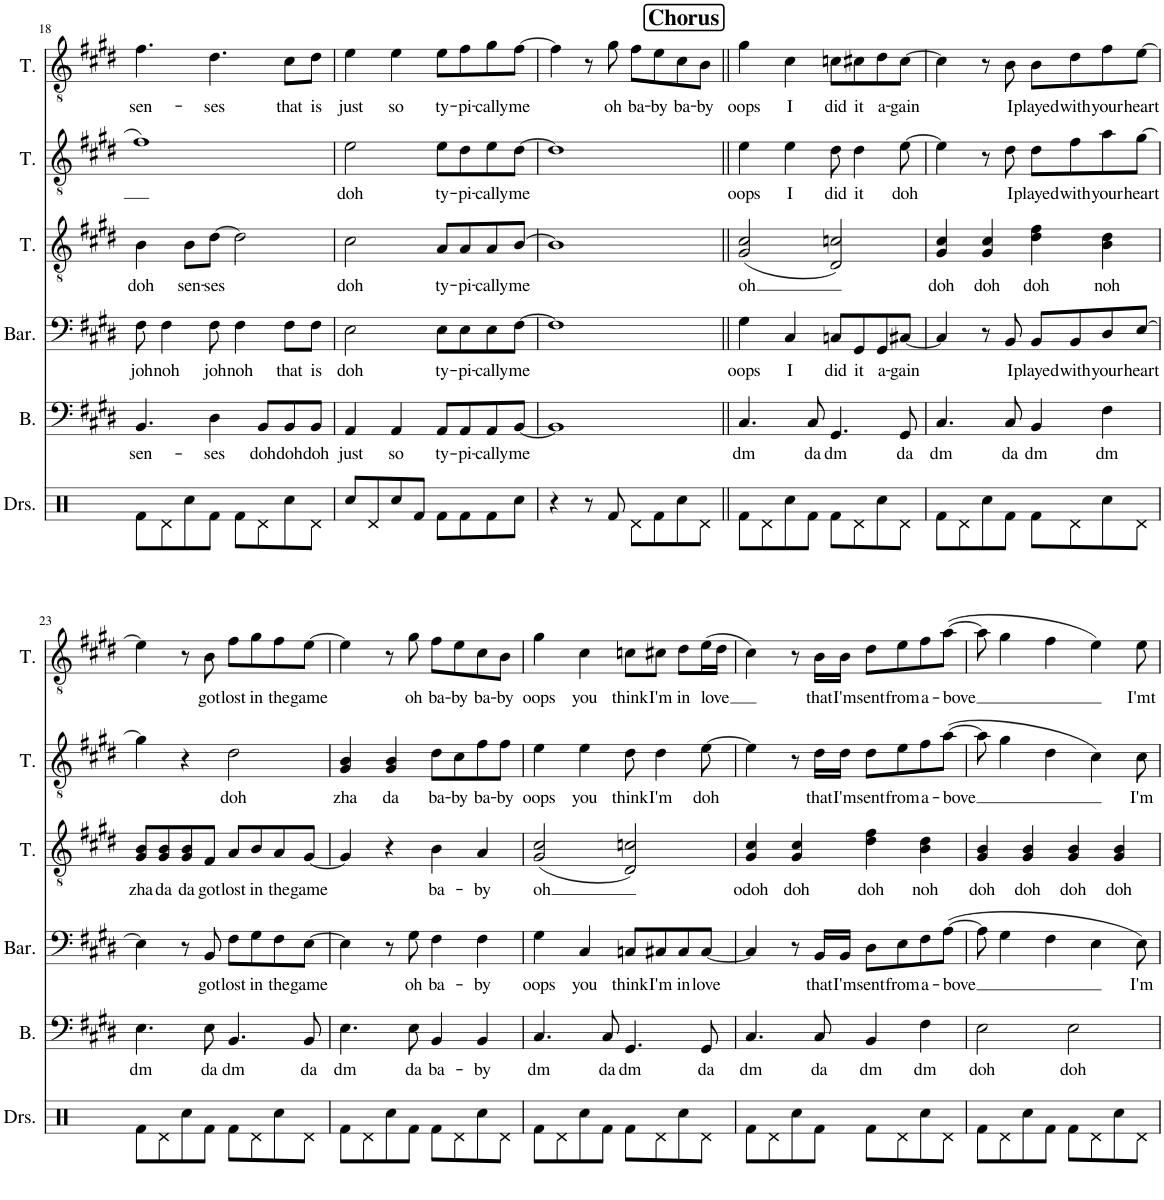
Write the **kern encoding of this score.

**kern	**kern	**text	**kern	**text	**kern	**text	**kern	**text	**kern	**text
*part6	*part5	*part5	*part4	*part4	*part3	*part3	*part2	*part2	*part1	*part1
*staff6	*staff5	*staff5	*staff4	*staff4	*staff3	*staff3	*staff2	*staff2	*staff1	*staff1
*I"Drumset	*I"Bass	*	*I"Baritone	*	*I"Tenor	*	*I"Tenor	*	*I"Tenor	*
*I'Drs.	*I'B.	*	*I'Bar.	*	*I'T.	*	*I'T.	*	*I'T.	*
!!LO:PB:g=z
*clefX	*clefF4	*	*clefF4	*	*clefGv2	*	*clefGv2	*	*clefGv2	*
*k[]	*k[f#c#g#d#]	*	*k[f#c#g#d#]	*	*k[f#c#g#d#]	*	*k[f#c#g#d#]	*	*k[f#c#g#d#]	*
*M4/4	*M4/4	*	*M4/4	*	*M4/4	*	*M4/4	*	*M4/4	*
=18	=18	=18	=18	=18	=18	=18	=18	=18	=18	=18
!	!	!LO:LY:b	!	!LO:LY:b	!	!LO:LY:b	!	!	!	!LO:LY:b
8Rf\L	4.BB/	sen-	8F#\	joh	4B\	doh	1f#	.	4.f#\	sen-
!	!	!	!	!LO:LY:b	!	!	!	!	!	!
8Rd\	.	.	4F#\	noh	.	.	.	.	.	.
!	!	!	!	!	!	!LO:LY:b	!	!	!	!
8Rcc\	.	.	.	.	8B\L	sen-	.	.	.	.
!	!	!LO:LY:b	!	!LO:LY:b	!	!LO:LY:b	!	!	!	!LO:LY:b
8Rf\J	4D#\	-ses	8F#\	joh	[8d#\J	-ses	.	.	4.d#\	-ses
!	!	!	!	!LO:LY:b	!	!	!	!	!	!
8Rf\L	.	.	4F#\	noh	2d#\]	.	.	.	.	.
!	!	!LO:LY:b	!	!	!	!	!	!	!	!
8Rd\	8BB/L	doh	.	.	.	.	.	.	.	.
!	!	!LO:LY:b	!	!LO:LY:b	!	!	!	!	!	!LO:LY:b
8Rcc\	8BB/	doh	8F#\L	that	.	.	.	.	8c#\L	that
!	!	!LO:LY:b	!	!LO:LY:b	!	!	!	!	!	!LO:LY:b
8Rd\J	8BB/J	doh	8F#\J	is	.	.	.	.	8d#\J	is
=19	=19	=19	=19	=19	=19	=19	=19	=19	=19	=19
!	!	!LO:LY:b	!	!LO:LY:b	!	!LO:LY:b	!	!LO:LY:b	!	!LO:LY:b
8Rcc/L	4AA/	just	2E\	doh	2c#\	doh	2e\	doh	4e\	just
8Rd/	.	.	.	.	.	.	.	.	.	.
!	!	!LO:LY:b	!	!	!	!	!	!	!	!LO:LY:b
8Rcc/	4AA/	so	.	.	.	.	.	.	4e\	so
8Rf/J	.	.	.	.	.	.	.	.	.	.
!	!	!LO:LY:b	!	!LO:LY:b	!	!LO:LY:b	!	!LO:LY:b	!	!LO:LY:b
8Rf\L	8AA/L	ty-	8E\L	ty-	8A/L	ty-	8e\L	ty-	8e\L	ty-
!	!	!LO:LY:b	!	!LO:LY:b	!	!LO:LY:b	!	!LO:LY:b	!	!LO:LY:b
8Rf\	8AA/	-pi-	8E\	-pi-	8A/	-pi-	8d#\	-pi-	8f#\	-pi-
!	!	!LO:LY:b	!	!LO:LY:b	!	!LO:LY:b	!	!LO:LY:b	!	!LO:LY:b
8Rf\	8AA/	-cally	8E\	-cally	8A/	-cally	8e\	-cally	8g#\	-cally
!	!	!LO:LY:b	!	!LO:LY:b	!	!LO:LY:b	!	!LO:LY:b	!	!LO:LY:b
8Rcc\J	[8BB/J	me	[8F#\J	me	[8B/J	me	[8d#\J	me	[8f#\J	me
=20	=20	=20	=20	=20	=20	=20	=20	=20	=20	=20
4r	1BB]	.	1F#]	.	1B]	.	1d#]	.	4f#\]	.
8r	.	.	.	.	.	.	.	.	8r	.
!	!	!	!	!	!	!	!	!	!	!LO:LY:b
8Rf/	.	.	.	.	.	.	.	.	8g#\	oh
!	!	!	!	!	!	!	!	!	!	!LO:LY:b
8Rd\L	.	.	.	.	.	.	.	.	8f#\L	ba-
!	!	!	!	!	!	!	!	!	!	!LO:LY:b
8Rf\	.	.	.	.	.	.	.	.	8e\	-by
!	!	!	!	!	!	!	!	!	!	!LO:LY:b
8Rcc\	.	.	.	.	.	.	.	.	8c#\	ba-
!	!	!	!	!	!	!	!	!	!	!LO:LY:b
8Rd\J	.	.	.	.	.	.	.	.	8B\J	-by
!!LO:REH:place=s1:a:B:cj:fs=14:t=Chorus
=21||	=21||	=21||	=21||	=21||	=21||	=21||	=21||	=21||	=21||	=21||
!	!	!LO:LY:b	!	!LO:LY:b	!	!LO:LY:b	!	!LO:LY:b	!	!LO:LY:b
8Rf\L	4.C#/	dm	4G#\	oops	(2G#/ 2c#/	oh	4e\	oops	4g#\	oops
8Rd\	.	.	.	.	.	.	.	.	.	.
!	!	!	!	!LO:LY:b	!	!	!	!LO:LY:b	!	!LO:LY:b
8Rcc\	.	.	4C#/	I	.	.	4e\	I	4c#\	I
!	!	!LO:LY:b	!	!	!	!	!	!	!	!
8Rf\J	8C#/	da	.	.	.	.	.	.	.	.
!	!	!LO:LY:b	!	!LO:LY:b	!	!	!	!LO:LY:b	!	!LO:LY:b
8Rf\L	4.GG#/	dm	8Cn/L	did	2D#/ 2cn/)	.	8d#\	did	8cn\L	did
!	!	!	!	!LO:LY:b	!	!	!	!LO:LY:b	!	!LO:LY:b
8Rd\	.	.	8GG#/	it	.	.	4d#\	it	8c#X\	it
!	!	!	!	!LO:LY:b	!	!	!	!	!	!LO:LY:b
8Rcc\	.	.	8GG#/	a-	.	.	.	.	8d#\	a-
!	!	!LO:LY:b	!	!LO:LY:b	!	!	!	!LO:LY:b	!	!LO:LY:b
8Rd\J	8GG#/	da	[8C#X/J	-gain	.	.	[8e\	doh	[8c#\J	-gain
=22	=22	=22	=22	=22	=22	=22	=22	=22	=22	=22
!	!	!LO:LY:b	!	!	!	!LO:LY:b	!	!	!	!
8Rf\L	4.C#/	dm	4C#/]	.	4G#/ 4c#/	doh	4e\]	.	4c#\]	.
8Rd\	.	.	.	.	.	.	.	.	.	.
!	!	!	!	!	!	!LO:LY:b	!	!	!	!
8Rcc\	.	.	8r	.	4G#/ 4c#/	doh	8r	.	8r	.
!	!	!LO:LY:b	!	!LO:LY:b	!	!	!	!LO:LY:b	!	!LO:LY:b
8Rf\J	8C#/	da	8BB/	I	.	.	8d#\	I	8B\	I
!	!	!LO:LY:b	!	!LO:LY:b	!	!LO:LY:b	!	!LO:LY:b	!	!LO:LY:b
8Rf\L	4BB/	dm	8BB/L	played	4d#\ 4f#\	doh	8d#\L	played	8B\L	played
!	!	!	!	!LO:LY:b	!	!	!	!LO:LY:b	!	!LO:LY:b
8Rd\	.	.	8BB/	with	.	.	8f#\	with	8d#\	with
!	!	!LO:LY:b	!	!LO:LY:b	!	!LO:LY:b	!	!LO:LY:b	!	!LO:LY:b
8Rcc\	4F#\	dm	8D#/	your	4B\ 4d#\	noh	8a\	your	8f#\	your
!	!	!	!	!LO:LY:b	!	!	!	!LO:LY:b	!	!LO:LY:b
8Rd\J	.	.	[8E/J	heart	.	.	[8g#\J	heart	[8e\J	heart
!!LO:LB:g=z
=23	=23	=23	=23	=23	=23	=23	=23	=23	=23	=23
!	!	!LO:LY:b	!	!	!	!LO:LY:b	!	!	!	!
8Rf\L	4.E\	dm	4E\]	.	8G#/ 8B/L	zha	4g#\]	.	4e\]	.
!	!	!	!	!	!	!LO:LY:b	!	!	!	!
8Rd\	.	.	.	.	8G#/ 8B/	da	.	.	.	.
!	!	!	!	!	!	!LO:LY:b	!	!	!	!
8Rcc\	.	.	8r	.	8G#/ 8B/	da	4r	.	8r	.
!	!	!LO:LY:b	!	!LO:LY:b	!	!LO:LY:b	!	!	!	!LO:LY:b
8Rf\J	8E\	da	8BB/	got	8F#/J	got	.	.	8B\	got
!	!	!LO:LY:b	!	!LO:LY:b	!	!LO:LY:b	!	!LO:LY:b	!	!LO:LY:b
8Rf\L	4.BB/	dm	8F#\L	lost	8A/L	lost	2d#\	doh	8f#\L	lost
!	!	!	!	!LO:LY:b	!	!LO:LY:b	!	!	!	!LO:LY:b
8Rd\	.	.	8G#\	in	8B/	in	.	.	8g#\	in
!	!	!	!	!LO:LY:b	!	!LO:LY:b	!	!	!	!LO:LY:b
8Rcc\	.	.	8F#\	the	8A/	the	.	.	8f#\	the
!	!	!LO:LY:b	!	!LO:LY:b	!	!LO:LY:b	!	!	!	!LO:LY:b
8Rd\J	8BB/	da	[8E\J	game	[8G#/J	game	.	.	[8e\J	game
=24	=24	=24	=24	=24	=24	=24	=24	=24	=24	=24
!	!	!LO:LY:b	!	!	!	!	!	!LO:LY:b	!	!
8Rf\L	4.E\	dm	4E\]	.	4G#/]	.	4G#/ 4B/	zha	4e\]	.
8Rd\	.	.	.	.	.	.	.	.	.	.
!	!	!	!	!	!	!	!	!LO:LY:b	!	!
8Rcc\	.	.	8r	.	4r	.	4G#/ 4B/	da	8r	.
!	!	!LO:LY:b	!	!LO:LY:b	!	!	!	!	!	!LO:LY:b
8Rf\J	8E\	da	8G#\	oh	.	.	.	.	8g#\	oh
!	!	!LO:LY:b	!	!LO:LY:b	!	!LO:LY:b	!	!LO:LY:b	!	!LO:LY:b
8Rf\L	4BB/	ba-	4F#\	ba-	4B\	ba-	8d#\L	ba-	8f#\L	ba-
!	!	!	!	!	!	!	!	!LO:LY:b	!	!LO:LY:b
8Rd\	.	.	.	.	.	.	8c#\	-by	8e\	-by
!	!	!LO:LY:b	!	!LO:LY:b	!	!LO:LY:b	!	!LO:LY:b	!	!LO:LY:b
8Rcc\	4BB/	-by	4F#\	-by	4A/	-by	8f#\	ba-	8c#\	ba-
!	!	!	!	!	!	!	!	!LO:LY:b	!	!LO:LY:b
8Rd\J	.	.	.	.	.	.	8f#\J	-by	8B\J	-by
=25	=25	=25	=25	=25	=25	=25	=25	=25	=25	=25
!	!	!LO:LY:b	!	!LO:LY:b	!	!LO:LY:b	!	!LO:LY:b	!	!LO:LY:b
8Rf\L	4.C#/	dm	4G#\	oops	(2G#/ 2c#/	oh	4e\	oops	4g#\	oops
8Rd\	.	.	.	.	.	.	.	.	.	.
!	!	!	!	!LO:LY:b	!	!	!	!LO:LY:b	!	!LO:LY:b
8Rcc\	.	.	4C#/	you	.	.	4e\	you	4c#\	you
!	!	!LO:LY:b	!	!	!	!	!	!	!	!
8Rf\J	8C#/	da	.	.	.	.	.	.	.	.
!	!	!LO:LY:b	!	!LO:LY:b	!	!	!	!LO:LY:b	!	!LO:LY:b
8Rf\L	4.GG#/	dm	8Cn/L	think	2D#/ 2cn/)	.	8d#\	think	8cn\L	think
!	!	!	!	!LO:LY:b	!	!	!	!LO:LY:b	!	!LO:LY:b
8Rd\	.	.	8C#X/	I'm	.	.	4d#\	I'm	8c#X\J	I'm
!	!	!	!	!LO:LY:b	!	!	!	!	!	!LO:LY:b
8Rcc\	.	.	8C#/	in	.	.	.	.	8d#\L	in
!	!	!LO:LY:b	!	!LO:LY:b	!	!	!	!LO:LY:b	!	!LO:LY:b
8Rd\J	8GG#/	da	[8C#/J	love	.	.	[8e\	doh	(16e\L	love
.	.	.	.	.	.	.	.	.	16d#\JJ	.
=26	=26	=26	=26	=26	=26	=26	=26	=26	=26	=26
!	!	!LO:LY:b	!	!	!	!LO:LY:b	!	!	!	!
8Rf\L	4.C#/	dm	4C#/]	.	4G#/ 4c#/	odoh	4e\]	.	4c#\)	.
8Rd\	.	.	.	.	.	.	.	.	.	.
!	!	!	!	!	!	!LO:LY:b	!	!	!	!
8Rcc\	.	.	8r	.	4G#/ 4c#/	doh	8r	.	8r	.
!	!	!LO:LY:b	!	!LO:LY:b	!	!	!	!LO:LY:b	!	!LO:LY:b
8Rf\J	8C#/	da	16BB/LL	that	.	.	16d#\LL	that	16B\LL	that
!	!	!	!	!LO:LY:b	!	!	!	!LO:LY:b	!	!LO:LY:b
.	.	.	16BB/JJ	I'm	.	.	16d#\JJ	I'm	16B\JJ	I'm
!	!	!LO:LY:b	!	!LO:LY:b	!	!LO:LY:b	!	!LO:LY:b	!	!LO:LY:b
8Rf\L	4BB/	dm	8D#\L	sent	4d#\ 4f#\	doh	8d#\L	sent	8d#\L	sent
!	!	!	!	!LO:LY:b	!	!	!	!LO:LY:b	!	!LO:LY:b
8Rd\	.	.	8E\	from	.	.	8e\	from	8e\	from
!	!	!LO:LY:b	!	!LO:LY:b	!	!LO:LY:b	!	!LO:LY:b	!	!LO:LY:b
8Rcc\	4F#\	dm	8F#\	a-	4B\ 4d#\	noh	8f#\	a-	8f#\	a-
!	!	!	!	!LO:LY:b	!	!	!	!LO:LY:b	!	!LO:LY:b
8Rd\J	.	.	([8A\J	-bove	.	.	([8a\J	-bove	([8a\J	-bove
=27	=27	=27	=27	=27	=27	=27	=27	=27	=27	=27
!	!	!LO:LY:b	!	!	!	!LO:LY:b	!	!	!	!
8Rf\L	2E\	doh	8A\]	.	4G#/ 4B/	doh	8a\]	.	8a\]	.
8Rd\	.	.	4G#\	.	.	.	4g#\	.	4g#\	.
!	!	!	!	!	!	!LO:LY:b	!	!	!	!
8Rcc\	.	.	.	.	4G#/ 4B/	doh	.	.	.	.
8Rf\J	.	.	4F#\	.	.	.	4d#\	.	4f#\	.
!	!	!LO:LY:b	!	!	!	!LO:LY:b	!	!	!	!
8Rf\L	2E\	doh	.	.	4G#/ 4B/	doh	.	.	.	.
8Rd\	.	.	4E\	.	.	.	4c#\)	.	4e\)	.
!	!	!	!	!	!	!LO:LY:b	!	!	!	!
8Rcc\	.	.	.	.	4G#/ 4B/	doh	.	.	.	.
!	!	!	!	!LO:LY:b	!	!	!	!LO:LY:b	!	!LO:LY:b
8Rd\J	.	.	8E\)	I'm	.	.	8c#\	I'm	8e\	I'mt
=	=	=	=	=	=	=	=	=	=	=
*-	*-	*-	*-	*-	*-	*-	*-	*-	*-	*-
